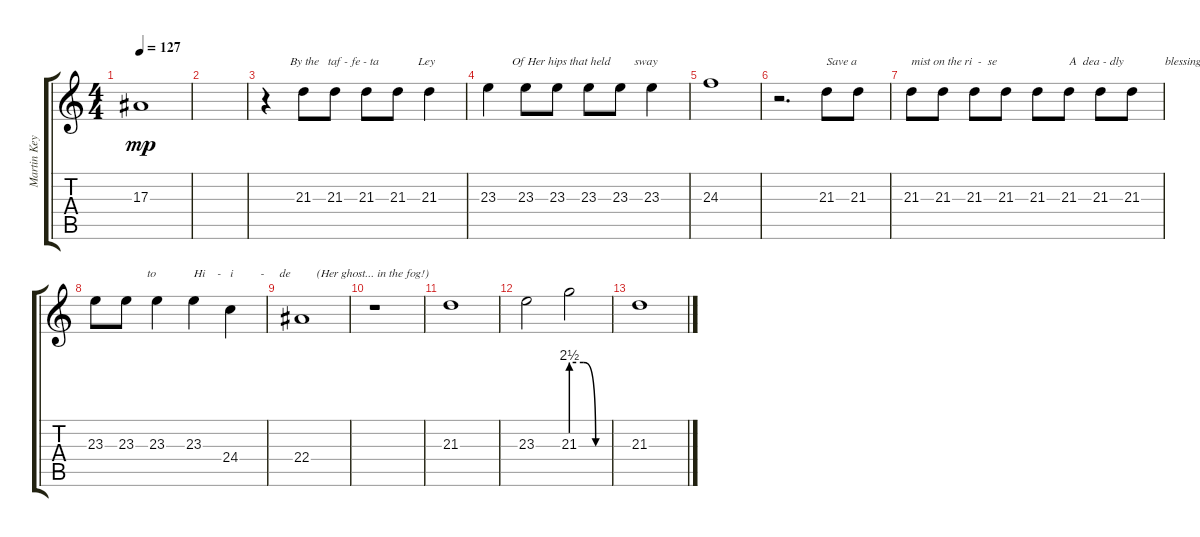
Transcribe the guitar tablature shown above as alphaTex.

\track ("Martin Keyboard1" "Martin Key") {instrument fx7echoes}
\staff {score tabs}
\tuning (D4 A3 F3 C3 G2 D2) {hide}
\ts (4 4)
\tempo 127
\clef g2
\ks c
17.3.1{dy mp} |
|
r.4{txt "        By the   taf - fe - ta             Ley"} 21.3.8 21.3.8 21.3.8 21.3.8 21.3.4 |
23.3.4{txt "        Of Her hips that held        sway"} 23.3.8 23.3.8 23.3.8 23.3.8 23.3.4 |
24.3.1 |
r.2{d} 21.3.8{txt "Save a"} 21.3.8 |
21.3.8{txt "mist on the ri  -  se"} 21.3.8 21.3.8 21.3.8 21.3.8 21.3.8{txt "A  dea - dly"} 21.3.8 21.3.8{txt "           blessing"} |
23.3.8 23.3.8{txt "       to"} 23.3.4 23.3.4{txt "Hi    -   i"} 24.4.4{txt "          -     de"} |
22.4.1{txt "     (Her ghost... in the fog!)"} |
r.1 |
21.3.1 |
23.3.2 21.3{be (custom 0 10 20 10 40 0 60 0)}.2 |
21.3.1
